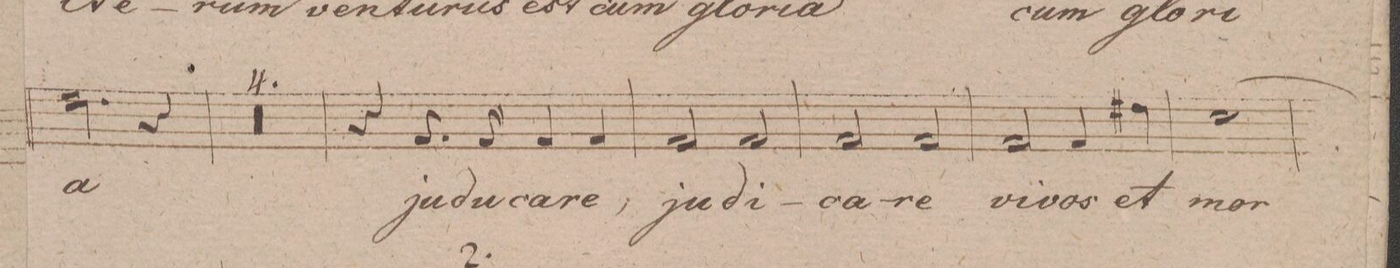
**kern	**text	**dynam
*I"Tenore.	*	*
*clefC4	*	*
*k[f#c#g#d#]	*	*
*met(c|)	*	*
*M2/2	*	*
2.c#\	-a	.
4r	.	.
=161	=161	=161
00r	.	.
=-	=-	=-
=162	=162	=162
=163	=163	=163
=164	=164	=164
=165	=165	=165
4r	.	.
8.E/	ju-	.
16E/	-di-	.
4E/	-ca-	.
4E/	-re,	.
=166	=166	=166
2E/	ju-	.
2E/	-di-	.
=167	=167	=167
2E/	-ca-	.
2E/	-re	.
=168	=168	=168
2E/	vi-	.
4E/	-vos	.
4c#X\	et	.
=169	=169	=169
[1B\	mor-	.
=170	=170	=170
*-	*-	*-
